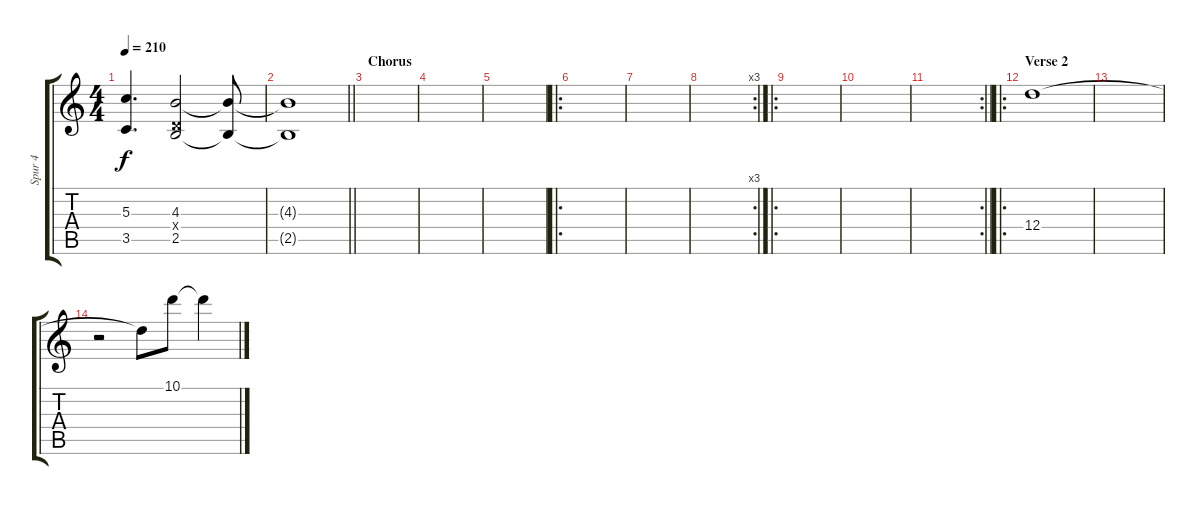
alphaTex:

\track ("Spur 4" "Spur 4") {instrument distortionguitar}
\staff {score tabs}
\tuning (E4 B3 G3 D3 A2 D2) {hide}
\ts (4 4)
\tempo 210
\clef g2
\ks c
(5.3{t} 3.5{t}).4{d dy f} (4.3 0.4{x} 2.5).2 (4.3{t} 2.5{t}).8 |
\barLineRight lightlight
(4.3{t} 2.5{t}).1 |
\section ("" "Chorus")
|
|
|
\ro
|
|
\rc 3
|
\ro
|
|
\rc 2
\barLineRight lightlight
|
\ro
\section ("" "Verse 2")
12.4.1 |
|
r.2 12.4{t}.8 10.1.8 10.1{t}.4
